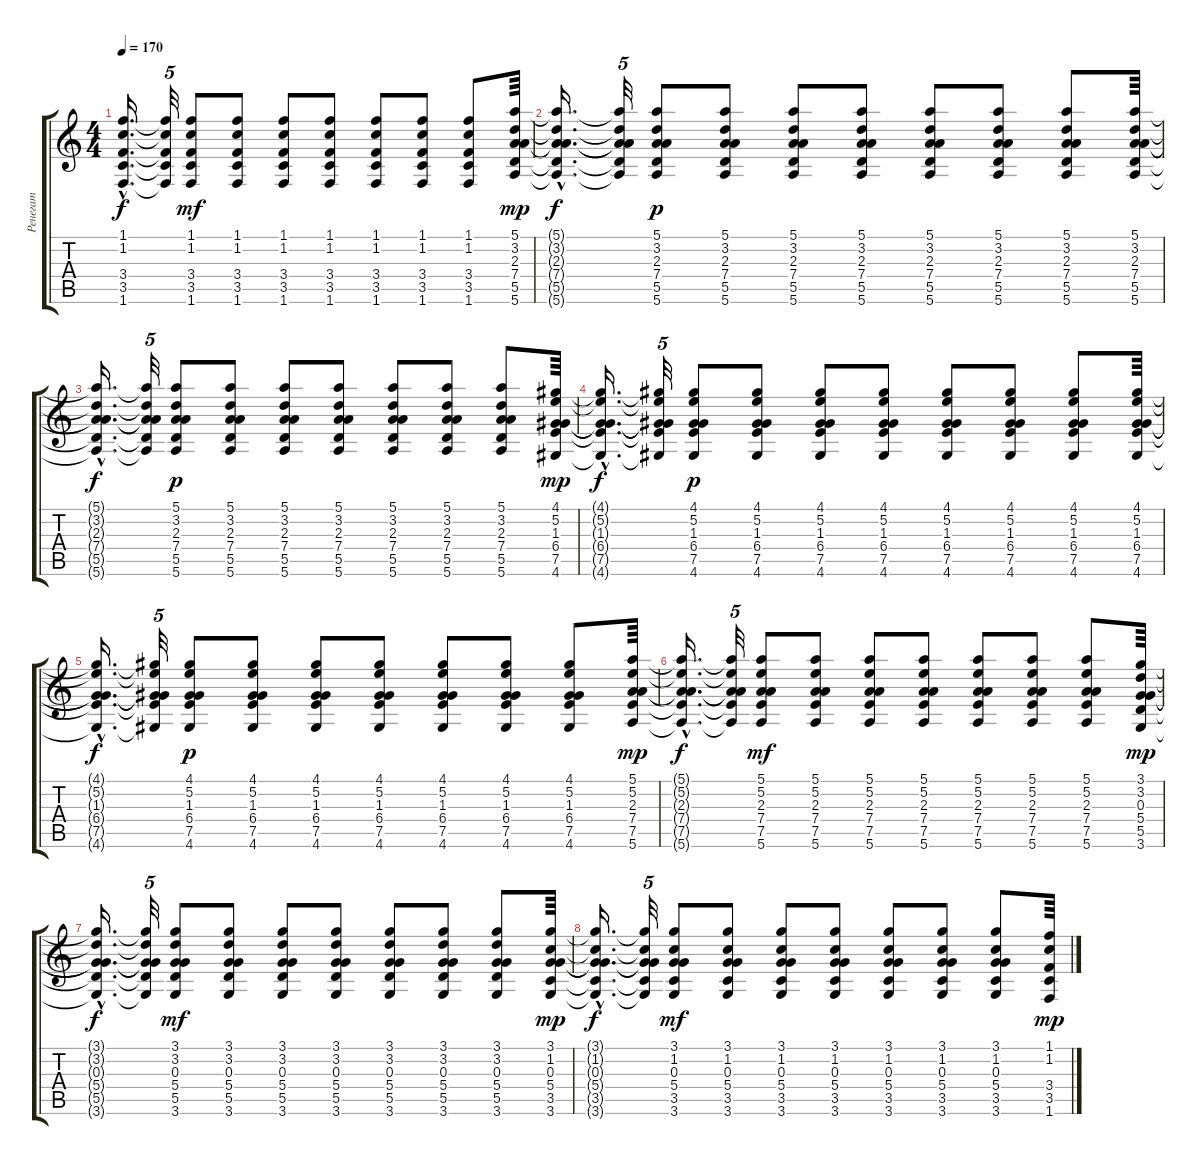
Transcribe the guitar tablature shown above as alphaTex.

\track ("Ренегат" "Ренегат") {instrument acousticguitarsteel}
\staff {score tabs}
\tuning (E4 B3 G3 D3 A2 E2) {hide}
\ts (4 4)
\tempo 170
\clef g2
\ks c
(1.1{hac t} 1.2{hac t} 3.4{hac t} 3.5{hac t} 1.6{hac t}).16{d dy f} (1.1{t} 1.2{t} 3.4{t} 3.5{t} 1.6{t}).32{tu (5 4)} (1.1 1.2 3.4 3.5 1.6).8{dy mf} (1.1 1.2 3.4 3.5 1.6).8 (1.1 1.2 3.4 3.5 1.6).8 (1.1 1.2 3.4 3.5 1.6).8 (1.1 1.2 3.4 3.5 1.6).8 (1.1 1.2 3.4 3.5 1.6).8 (1.1 1.2 3.4 3.5 1.6).8 (5.1 3.2 2.3 7.4 5.5 5.6).64{dy mp} |
(5.1{hac t} 3.2{hac t} 2.3{hac t} 7.4{hac t} 5.5{hac t} 5.6{hac t}).16{d dy f} (5.1{t} 3.2{t} 2.3{t} 7.4{t} 5.5{t} 5.6{t}).32{tu (5 4)} (5.1 3.2 2.3 7.4 5.5 5.6).8{dy p} (5.1 3.2 2.3 7.4 5.5 5.6).8 (5.1 3.2 2.3 7.4 5.5 5.6).8 (5.1 3.2 2.3 7.4 5.5 5.6).8 (5.1 3.2 2.3 7.4 5.5 5.6).8 (5.1 3.2 2.3 7.4 5.5 5.6).8 (5.1 3.2 2.3 7.4 5.5 5.6).8 (5.1 3.2 2.3 7.4 5.5 5.6).64 |
(5.1{hac t} 3.2{hac t} 2.3{hac t} 7.4{hac t} 5.5{hac t} 5.6{hac t}).16{d dy f} (5.1{t} 3.2{t} 2.3{t} 7.4{t} 5.5{t} 5.6{t}).32{tu (5 4)} (5.1 3.2 2.3 7.4 5.5 5.6).8{dy p} (5.1 3.2 2.3 7.4 5.5 5.6).8 (5.1 3.2 2.3 7.4 5.5 5.6).8 (5.1 3.2 2.3 7.4 5.5 5.6).8 (5.1 3.2 2.3 7.4 5.5 5.6).8 (5.1 3.2 2.3 7.4 5.5 5.6).8 (5.1 3.2 2.3 7.4 5.5 5.6).8 (4.1 5.2 1.3 6.4 7.5 4.6).64{dy mp} |
(4.1{hac t} 5.2{hac t} 1.3{hac t} 6.4{hac t} 7.5{hac t} 4.6{hac t}).16{d dy f} (4.1{t} 5.2{t} 1.3{t} 6.4{t} 7.5{t} 4.6{t}).32{tu (5 4)} (4.1 5.2 1.3 6.4 7.5 4.6).8{dy p} (4.1 5.2 1.3 6.4 7.5 4.6).8 (4.1 5.2 1.3 6.4 7.5 4.6).8 (4.1 5.2 1.3 6.4 7.5 4.6).8 (4.1 5.2 1.3 6.4 7.5 4.6).8 (4.1 5.2 1.3 6.4 7.5 4.6).8 (4.1 5.2 1.3 6.4 7.5 4.6).8 (4.1 5.2 1.3 6.4 7.5 4.6).64 |
(4.1{hac t} 5.2{hac t} 1.3{hac t} 6.4{hac t} 7.5{hac t} 4.6{hac t}).16{d dy f} (4.1{t} 5.2{t} 1.3{t} 6.4{t} 7.5{t} 4.6{t}).32{tu (5 4)} (4.1 5.2 1.3 6.4 7.5 4.6).8{dy p} (4.1 5.2 1.3 6.4 7.5 4.6).8 (4.1 5.2 1.3 6.4 7.5 4.6).8 (4.1 5.2 1.3 6.4 7.5 4.6).8 (4.1 5.2 1.3 6.4 7.5 4.6).8 (4.1 5.2 1.3 6.4 7.5 4.6).8 (4.1 5.2 1.3 6.4 7.5 4.6).8 (5.1 5.2 2.3 7.4 7.5 5.6).64{dy mp volume 13 instrument distortionguitar} |
(5.1{hac t} 5.2{hac t} 2.3{hac t} 7.4{hac t} 7.5{hac t} 5.6{hac t}).16{d dy f} (5.1{t} 5.2{t} 2.3{t} 7.4{t} 7.5{t} 5.6{t}).32{tu (5 4)} (5.1 5.2 2.3 7.4 7.5 5.6).8{dy mf} (5.1 5.2 2.3 7.4 7.5 5.6).8 (5.1 5.2 2.3 7.4 7.5 5.6).8 (5.1 5.2 2.3 7.4 7.5 5.6).8 (5.1 5.2 2.3 7.4 7.5 5.6).8 (5.1 5.2 2.3 7.4 7.5 5.6).8 (5.1 5.2 2.3 7.4 7.5 5.6).8 (3.1 3.2 0.3 5.4 5.5 3.6).64{dy mp} |
(3.1{hac t} 3.2{hac t} 0.3{hac t} 5.4{hac t} 5.5{hac t} 3.6{hac t}).16{d dy f} (3.1{t} 3.2{t} 0.3{t} 5.4{t} 5.5{t} 3.6{t}).32{tu (5 4)} (3.1 3.2 0.3 5.4 5.5 3.6).8{dy mf} (3.1 3.2 0.3 5.4 5.5 3.6).8 (3.1 3.2 0.3 5.4 5.5 3.6).8 (3.1 3.2 0.3 5.4 5.5 3.6).8 (3.1 3.2 0.3 5.4 5.5 3.6).8 (3.1 3.2 0.3 5.4 5.5 3.6).8 (3.1 3.2 0.3 5.4 5.5 3.6).8 (3.1 1.2 0.3 5.4 3.5 3.6).64{dy mp} |
(3.1{hac t} 1.2{hac t} 0.3{hac t} 5.4{hac t} 3.5{hac t} 3.6{hac t}).16{d dy f} (3.1{t} 1.2{t} 0.3{t} 5.4{t} 3.5{t} 3.6{t}).32{tu (5 4)} (3.1 1.2 0.3 5.4 3.5 3.6).8{dy mf} (3.1 1.2 0.3 5.4 3.5 3.6).8 (3.1 1.2 0.3 5.4 3.5 3.6).8 (3.1 1.2 0.3 5.4 3.5 3.6).8 (3.1 1.2 0.3 5.4 3.5 3.6).8 (3.1 1.2 0.3 5.4 3.5 3.6).8 (3.1 1.2 0.3 5.4 3.5 3.6).8 (1.1 1.2 3.4 3.5 1.6).64{dy mp}
